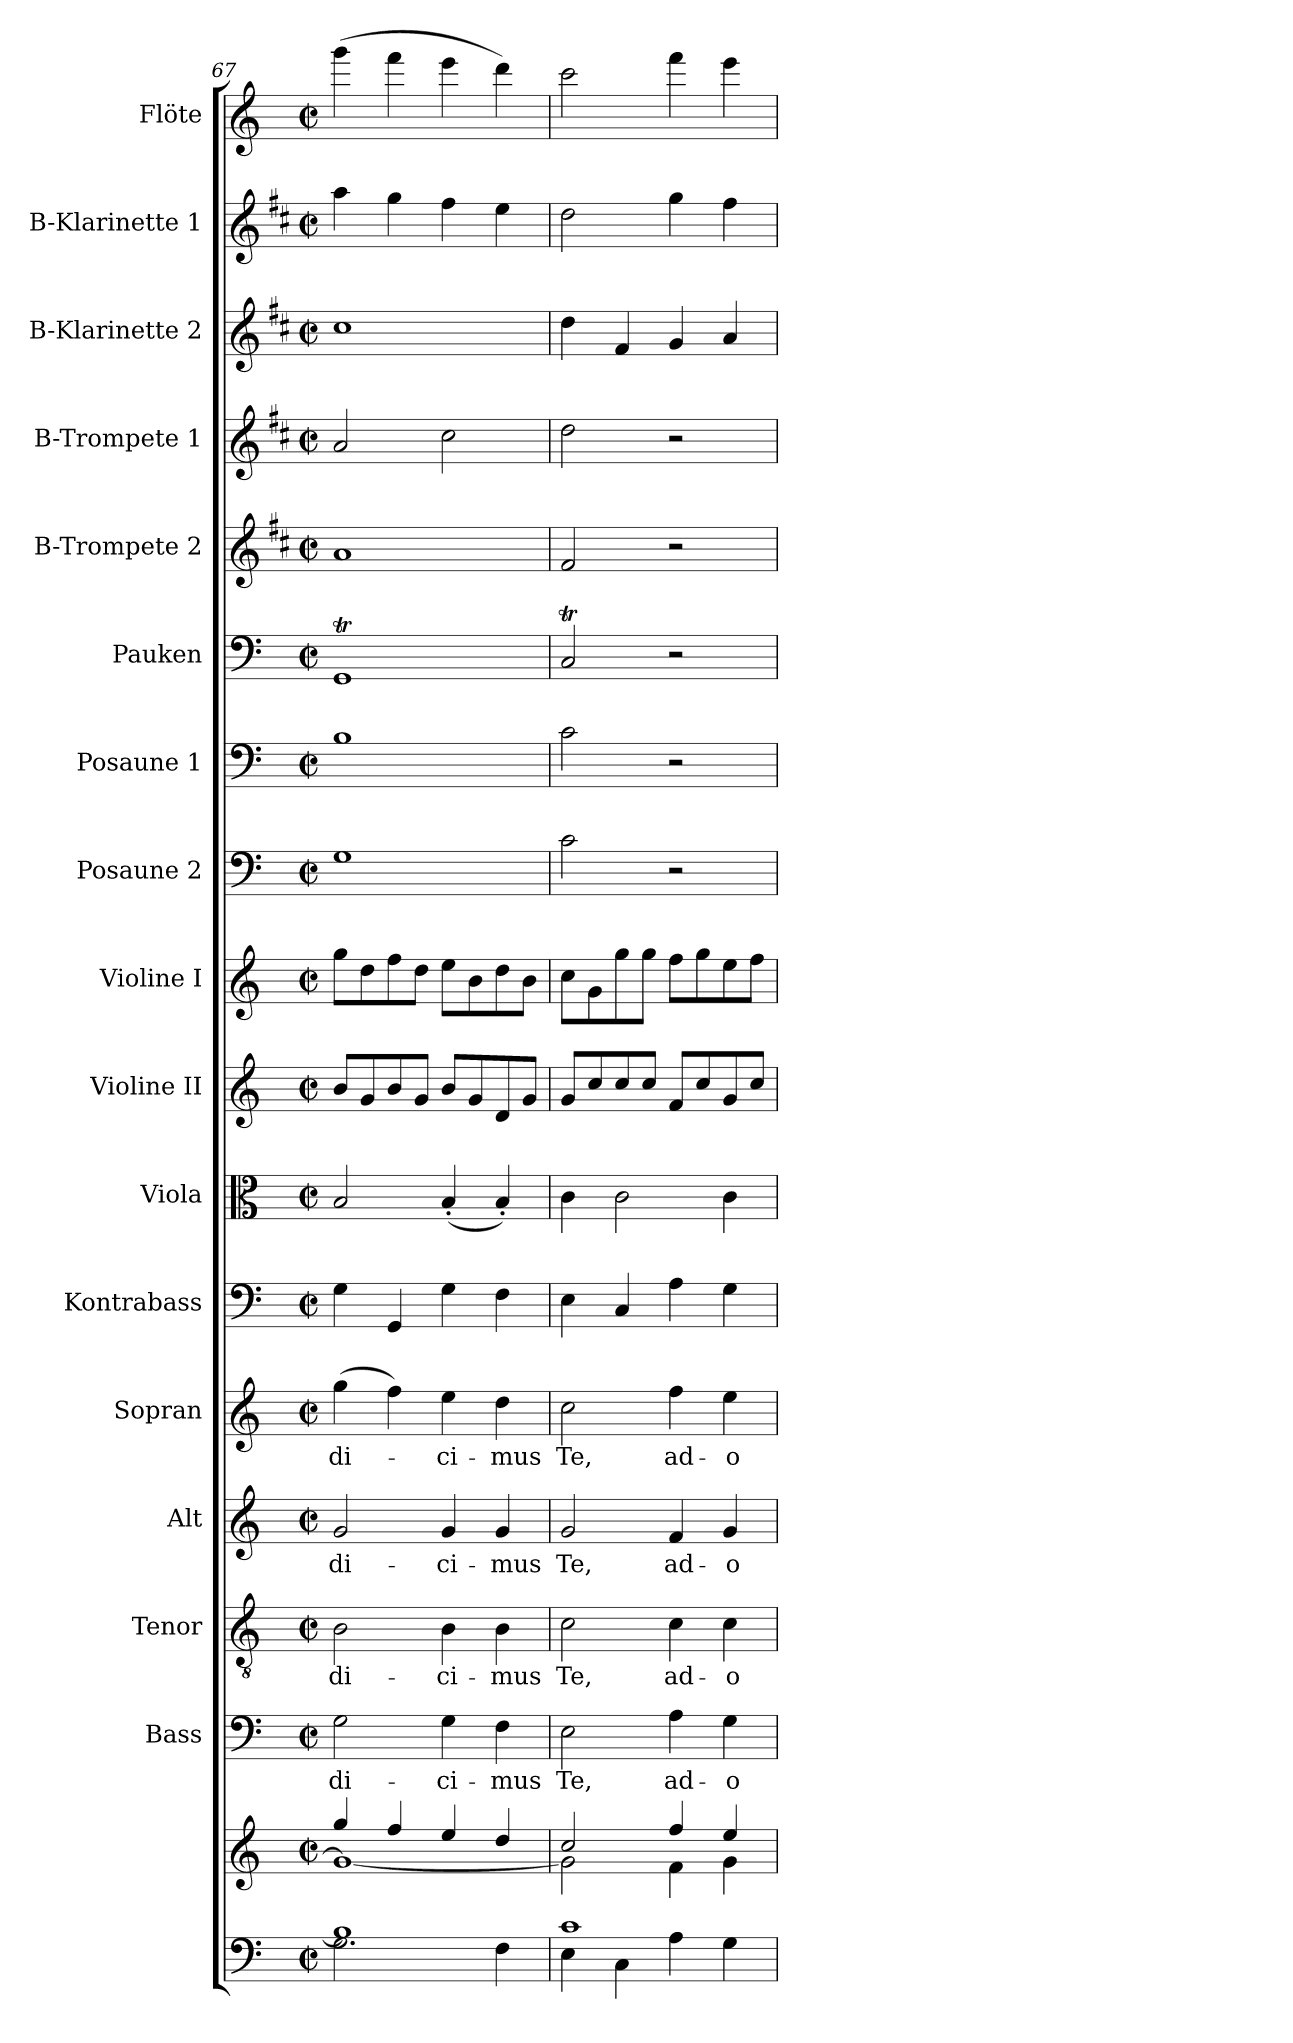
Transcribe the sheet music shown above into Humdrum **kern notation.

**kern	**kern	**kern	**text	**kern	**text	**kern	**text	**kern	**text	**kern	**kern	**kern	**kern	**kern	**kern	**kern	**kern	**kern	**kern	**kern	**kern
*part17	*part17	*part16	*part16	*part15	*part15	*part14	*part14	*part13	*part13	*part12	*part11	*part10	*part9	*part8	*part7	*part6	*part5	*part4	*part3	*part2	*part1
*staff18	*staff17	*staff16	*staff16	*staff15	*staff15	*staff14	*staff14	*staff13	*staff13	*staff12	*staff11	*staff10	*staff9	*staff8	*staff7	*staff6	*staff5	*staff4	*staff3	*staff2	*staff1
*	*	*I"Bass	*	*I"Tenor	*	*I"Alt	*	*I"Sopran	*	*I"Kontrabass	*I"Viola	*I"Violine II	*I"Violine I	*I"Posaune 2	*I"Posaune 1	*I"Pauken	*I"B-Trompete 2	*I"B-Trompete 1	*I"B-Klarinette 2	*I"B-Klarinette 1	*I"Flöte
*	*	*I'B.	*	*I'T.	*	*I'A.	*	*I'S.	*	*I'Kb.	*I'Vla.	*I'Vl. II	*I'Vl. I	*I'Pos. 2	*I'Pos. 1	*I'Pk.	*I'B Trp. 2	*I'B Trp. 1	*I'B Kl. 2	*I'B Kl. 1	*I'Fl.
*clefF4	*clefG2	*clefF4	*	*clefGv2	*	*clefG2	*	*clefG2	*	*clefF4	*clefC3	*clefG2	*clefG2	*clefF4	*clefF4	*clefF4	*clefG2	*clefG2	*clefG2	*clefG2	*clefG2
*	*	*	*	*	*	*	*	*	*	*ITrd7c12	*	*	*	*	*	*	*ITrd1c2	*ITrd1c2	*ITrd1c2	*ITrd1c2	*
*k[]	*k[]	*k[]	*	*k[]	*	*k[]	*	*k[]	*	*k[]	*k[]	*k[]	*k[]	*k[]	*k[]	*k[]	*k[]	*k[]	*k[]	*k[]	*k[]
*C:	*C:	*C:	*	*C:	*	*C:	*	*C:	*	*C:	*C:	*C:	*C:	*C:	*C:	*C:	*C:	*C:	*C:	*C:	*C:
*M2/2	*M2/2	*M2/2	*	*M2/2	*	*M2/2	*	*M2/2	*	*M2/2	*M2/2	*M2/2	*M2/2	*M2/2	*M2/2	*M2/2	*M2/2	*M2/2	*M2/2	*M2/2	*M2/2
*met(c|)	*met(c|)	*met(c|)	*	*met(c|)	*	*met(c|)	*	*met(c|)	*	*met(c|)	*met(c|)	*met(c|)	*met(c|)	*met(c|)	*met(c|)	*met(c|)	*met(c|)	*met(c|)	*met(c|)	*met(c|)	*met(c|)
=67	=67	=67	=67	=67	=67	=67	=67	=67	=67	=67	=67	=67	=67	=67	=67	=67	=67	=67	=67	=67	=67
*^	*^	*	*	*	*	*	*	*	*	*	*	*	*	*	*	*	*	*	*	*	*
!	!	!	!	!	!LO:LY:b	!	!LO:LY:b	!	!LO:LY:b	!	!LO:LY:b	!	!	!	!	!	!	!	!	!	!	!	!
1B]	2.G\	4gg/	1g_	2G\	-di-	2B\	-di-	2g/	-di-	(>4gg\	-di-	4GG\	2B/	8b/L	8gg\L	1G	1B	1GGT	1g	2g/	1b	4gg\	(>4ggg\
.	.	.	.	.	.	.	.	.	.	.	.	.	.	8g/	8dd\	.	.	.	.	.	.	.	.
.	.	4ff/	.	.	.	.	.	.	.	4ff\)	.	4GGG/	.	8b/	8ff\	.	.	.	.	.	.	4ff\	4fff\
.	.	.	.	.	.	.	.	.	.	.	.	.	.	8g/J	8dd\J	.	.	.	.	.	.	.	.
!	!	!	!	!	!LO:LY:b	!	!LO:LY:b	!	!LO:LY:b	!	!LO:LY:b	!	!	!	!	!	!	!	!	!	!	!	!
.	.	4ee/	.	4G\	-ci-	4B\	-ci-	4g/	-ci-	4ee\	-ci-	4GG\	(<4B'</	8b/L	8ee\L	.	.	.	.	2b\	.	4ee\	4eee\
.	.	.	.	.	.	.	.	.	.	.	.	.	.	8g/	8b\	.	.	.	.	.	.	.	.
!	!	!	!	!	!LO:LY:b	!	!LO:LY:b	!	!LO:LY:b	!	!LO:LY:b	!	!	!	!	!	!	!	!	!	!	!	!
.	4F\	4dd/	.	4F\	-mus	4B\	-mus	4g/	-mus	4dd\	-mus	4FF\	4B'</)	8d/	8dd\	.	.	.	.	.	.	4dd\	4ddd\)
.	.	.	.	.	.	.	.	.	.	.	.	.	.	8g/J	8b\J	.	.	.	.	.	.	.	.
=68	=68	=68	=68	=68	=68	=68	=68	=68	=68	=68	=68	=68	=68	=68	=68	=68	=68	=68	=68	=68	=68	=68	=68
!	!	!	!	!	!LO:LY:b	!	!LO:LY:b	!	!LO:LY:b	!	!LO:LY:b	!	!	!	!	!	!	!	!	!	!	!	!
1c	4E\	2cc/	2g\]	2E\	Te,	2c\	Te,	2g/	Te,	2cc\	Te,	4EE\	4c\	8g/L	8cc\L	2c\	2c\	2CT/	2e/	2cc\	4cc\	2cc\	2ccc\
.	.	.	.	.	.	.	.	.	.	.	.	.	.	8cc/	8g\	.	.	.	.	.	.	.	.
.	4C\	.	.	.	.	.	.	.	.	.	.	4CC/	2c\	8cc/	8gg\	.	.	.	.	.	4e/	.	.
.	.	.	.	.	.	.	.	.	.	.	.	.	.	8cc/J	8gg\J	.	.	.	.	.	.	.	.
!	!	!	!	!	!LO:LY:b	!	!LO:LY:b	!	!LO:LY:b	!	!LO:LY:b	!	!	!	!	!	!	!	!	!	!	!	!
.	4A\	4ff/	4f\	4A\	ad-	4c\	ad-	4f/	ad-	4ff\	ad-	4AA\	.	8f/L	8ff\L	2r	2r	2r	2r	2r	4f/	4ff\	4fff\
.	.	.	.	.	.	.	.	.	.	.	.	.	.	8cc/	8gg\	.	.	.	.	.	.	.	.
!	!	!	!	!	!LO:LY:b	!	!LO:LY:b	!	!LO:LY:b	!	!LO:LY:b	!	!	!	!	!	!	!	!	!	!	!	!
.	4G\	4ee/	4g\	4G\	-o-	4c\	-o-	4g/	-o-	4ee\	-o-	4GG\	4c\	8g/	8ee\	.	.	.	.	.	4g/	4ee\	4eee\
.	.	.	.	.	.	.	.	.	.	.	.	.	.	8cc/J	8ff\J	.	.	.	.	.	.	.	.
*v	*v	*	*	*	*	*	*	*	*	*	*	*	*	*	*	*	*	*	*	*	*	*	*
*	*v	*v	*	*	*	*	*	*	*	*	*	*	*	*	*	*	*	*	*	*	*	*
=	=	=	=	=	=	=	=	=	=	=	=	=	=	=	=	=	=	=	=	=	=
*-	*-	*-	*-	*-	*-	*-	*-	*-	*-	*-	*-	*-	*-	*-	*-	*-	*-	*-	*-	*-	*-
